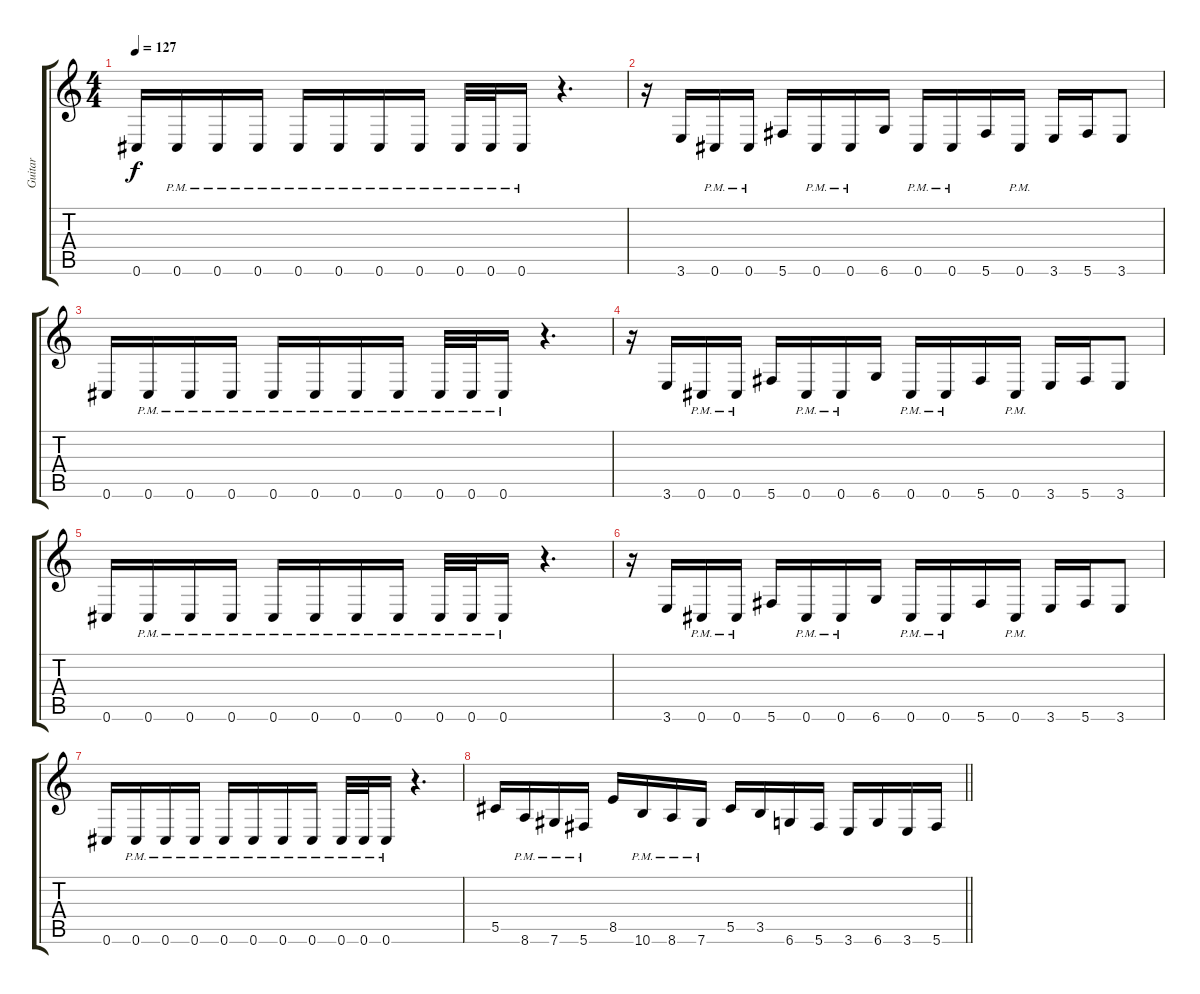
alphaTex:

\track ("Guitar" "Guitar") {instrument overdrivenguitar}
\staff {score tabs}
\tuning (Eb4 Bb3 Gb3 Db3 Ab2 Db2) {hide}
\ts (4 4)
\tempo 127
\clef g2
\ks c
0.6.16{dy f} 0.6{pm}.16 0.6{pm}.16 0.6{pm}.16 0.6{pm}.16 0.6{pm}.16 0.6{pm}.16 0.6{pm}.16 0.6{pm}.32 0.6{pm}.32 0.6{pm}.16 r.4{d} |
r.16 3.6.16 0.6{pm}.16 0.6{pm}.16 5.6.16 0.6{pm}.16 0.6{pm}.16 6.6.16 0.6{pm}.16 0.6{pm}.16 5.6.16 0.6{pm}.16 3.6.16 5.6.16 3.6.8 |
0.6.16 0.6{pm}.16 0.6{pm}.16 0.6{pm}.16 0.6{pm}.16 0.6{pm}.16 0.6{pm}.16 0.6{pm}.16 0.6{pm}.32 0.6{pm}.32 0.6{pm}.16 r.4{d} |
r.16 3.6.16 0.6{pm}.16 0.6{pm}.16 5.6.16 0.6{pm}.16 0.6{pm}.16 6.6.16 0.6{pm}.16 0.6{pm}.16 5.6.16 0.6{pm}.16 3.6.16 5.6.16 3.6.8 |
0.6.16 0.6{pm}.16 0.6{pm}.16 0.6{pm}.16 0.6{pm}.16 0.6{pm}.16 0.6{pm}.16 0.6{pm}.16 0.6{pm}.32 0.6{pm}.32 0.6{pm}.16 r.4{d} |
r.16 3.6.16 0.6{pm}.16 0.6{pm}.16 5.6.16 0.6{pm}.16 0.6{pm}.16 6.6.16 0.6{pm}.16 0.6{pm}.16 5.6.16 0.6{pm}.16 3.6.16 5.6.16 3.6.8 |
0.6.16 0.6{pm}.16 0.6{pm}.16 0.6{pm}.16 0.6{pm}.16 0.6{pm}.16 0.6{pm}.16 0.6{pm}.16 0.6{pm}.32 0.6{pm}.32 0.6{pm}.16 r.4{d} |
\barLineRight lightlight
5.5.16 8.6{pm}.16 7.6{pm}.16 5.6{pm}.16 8.5.16 10.6{pm}.16 8.6{pm}.16 7.6{pm}.16 5.5.16 3.5.16 6.6.16 5.6.16 3.6.16 6.6.16 3.6.16 5.6.16
